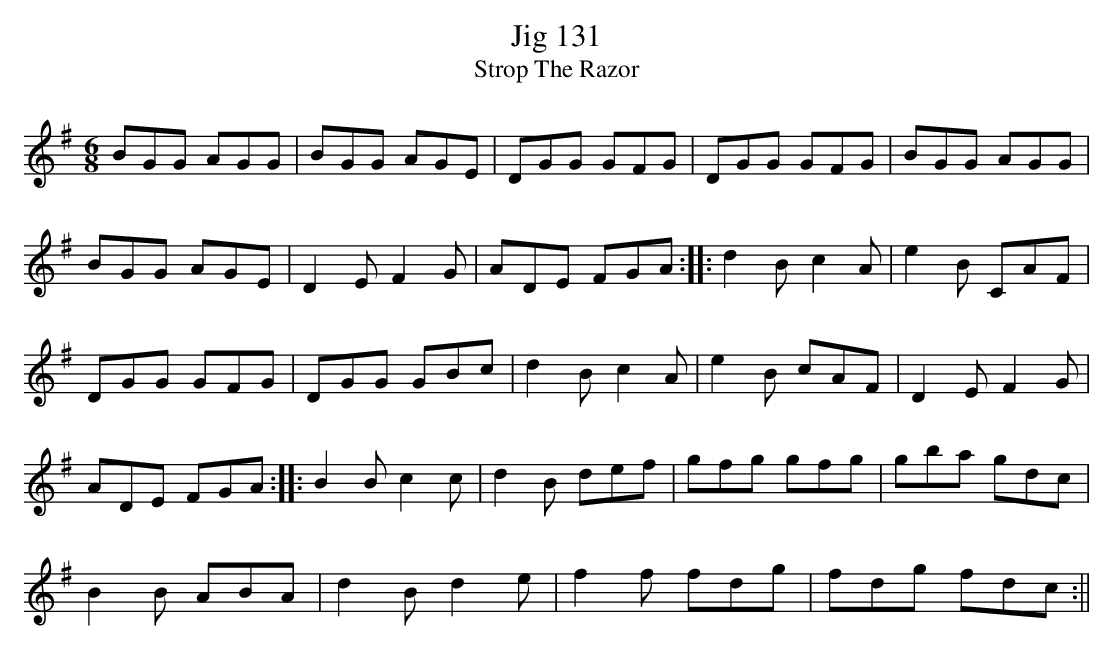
X:1
T:Jig 131
T:Strop The Razor
M:6/8
L:1/8
K:G
BGG AGG | BGG AGE | DGG GFG | DGG GFG | BGG AGG |
BGG AGE | D2E F2G | ADE FGA :||: d2Bc2A | e2B CAF |
DGG GFG | DGG GBc | d2Bc2A | e2B cAF | D2E F2G |
ADE FGA :||: B2Bc2c | d2B def | gfg gfg | gba gdc|
B2B ABA | d2Bd2e | f2f fdg | fdg fdc:||
